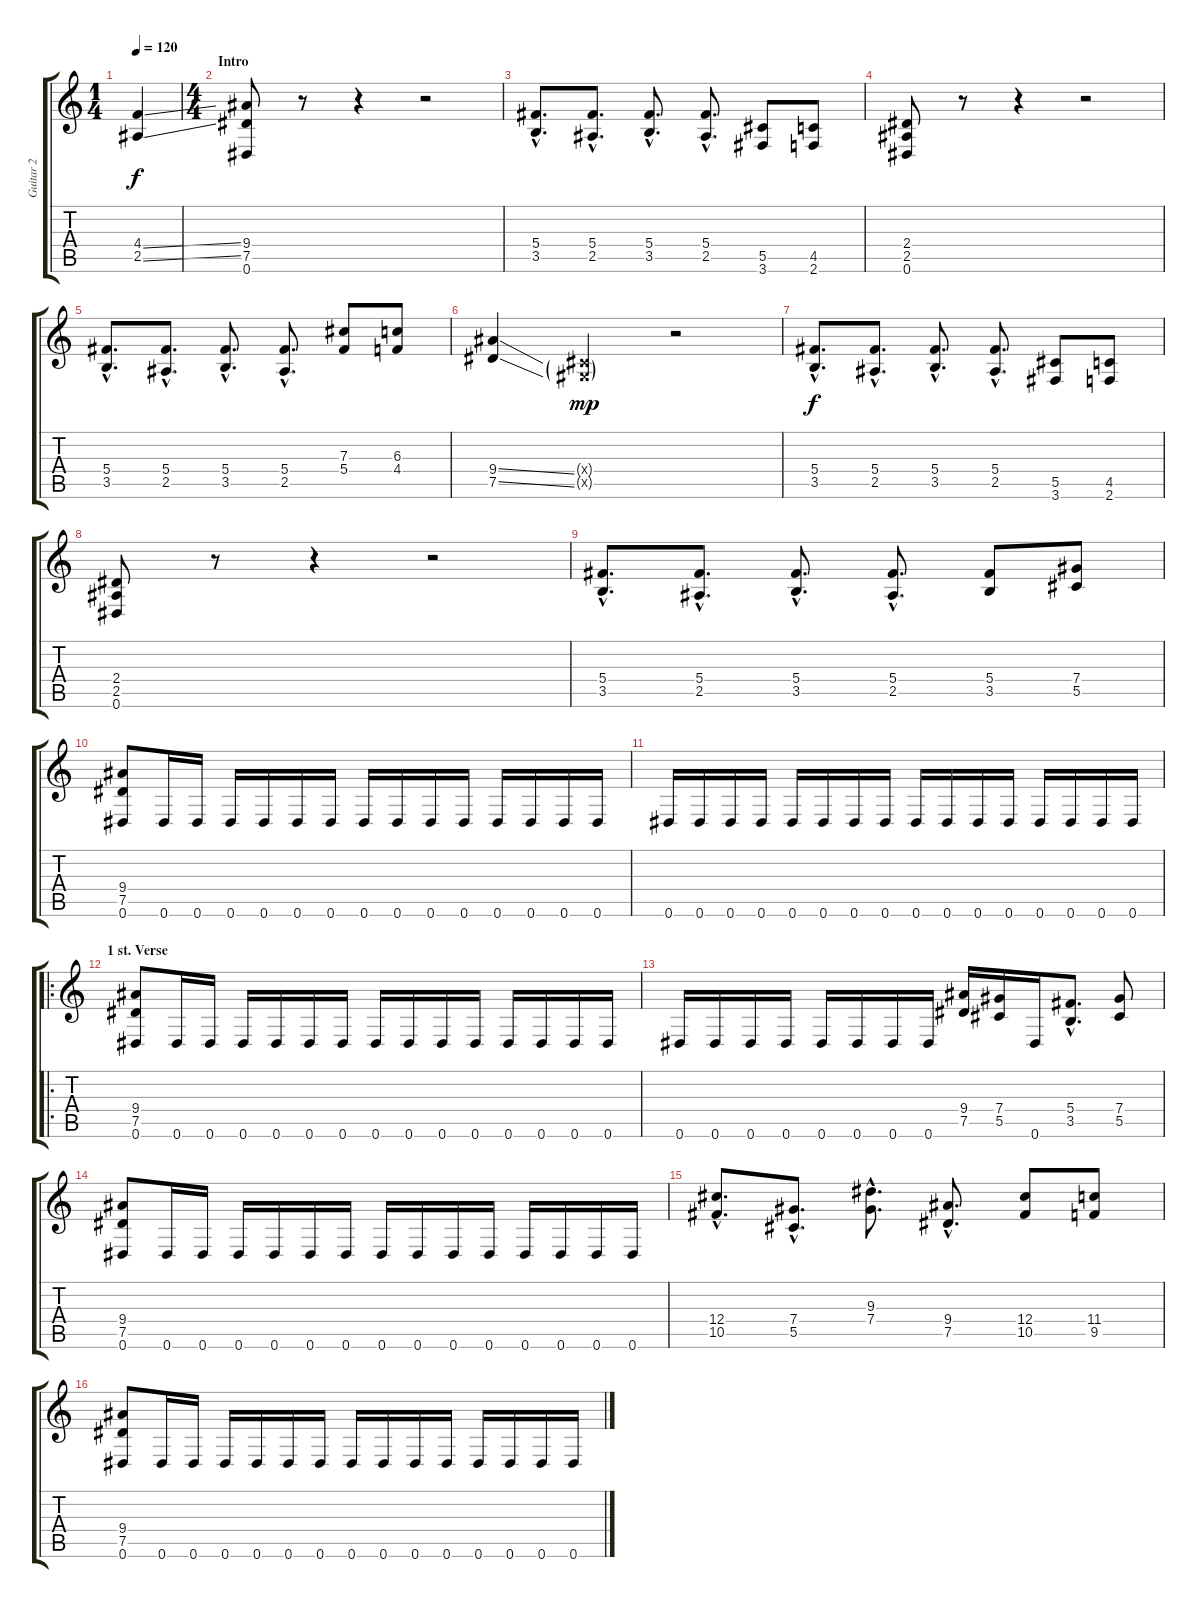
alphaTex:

\track ("Guitar 2" "Guitar 2") {instrument overdrivenguitar}
\staff {score tabs}
\tuning (Eb4 Bb3 Gb3 Db3 Ab2 Eb2) {hide}
\ts (1 4)
\tempo 120
\clef g2
\ks c
(4.4{ss} 2.5{ss}).4{dy f instrument overdrivenguitar} |
\ts (4 4)
\section ("" "Intro")
(9.4 7.5 0.6).8 r.8 r.4 r.2 |
(5.4{hac} 3.5{hac}).8{d} (5.4{hac} 2.5{hac}).8{d} (5.4{hac} 3.5{hac}).8{d} (5.4{hac} 2.5{hac}).8{d} (5.5 3.6).8 (4.5 2.6).8 |
(2.4 2.5 0.6).8 r.8 r.4 r.2 |
(5.4{hac} 3.5{hac}).8{d} (5.4{hac} 2.5{hac}).8{d} (5.4{hac} 3.5{hac}).8{d} (5.4{hac} 2.5{hac}).8{d} (7.3 5.4).8 (6.3 4.4).8 |
(9.4{ss} 7.5{ss}).4 (0.4{g x} 0.5{g x}).4{dy mp} r.2 |
(5.4{hac} 3.5{hac}).8{d dy f} (5.4{hac} 2.5{hac}).8{d} (5.4{hac} 3.5{hac}).8{d} (5.4{hac} 2.5{hac}).8{d} (5.5 3.6).8 (4.5 2.6).8 |
(2.4 2.5 0.6).8 r.8 r.4 r.2 |
(5.4{hac} 3.5{hac}).8{d} (5.4{hac} 2.5{hac}).8{d} (5.4{hac} 3.5{hac}).8{d} (5.4{hac} 2.5{hac}).8{d} (5.4 3.5).8 (7.4 5.5).8 |
(9.4 7.5 0.6).8 0.6.16 0.6.16 0.6.16 0.6.16 0.6.16 0.6.16 0.6.16 0.6.16 0.6.16 0.6.16 0.6.16 0.6.16 0.6.16 0.6.16 |
0.6.16 0.6.16 0.6.16 0.6.16 0.6.16 0.6.16 0.6.16 0.6.16 0.6.16 0.6.16 0.6.16 0.6.16 0.6.16 0.6.16 0.6.16 0.6.16 |
\ro
\section ("" "1 st. Verse")
(9.4 7.5 0.6).8 0.6.16 0.6.16 0.6.16 0.6.16 0.6.16 0.6.16 0.6.16 0.6.16 0.6.16 0.6.16 0.6.16 0.6.16 0.6.16 0.6.16 |
0.6.16 0.6.16 0.6.16 0.6.16 0.6.16 0.6.16 0.6.16 0.6.16 (9.4 7.5).16 (7.4 5.5).16 0.6.16 (5.4{hac} 3.5{hac}).8{d} (7.4 5.5).8 |
(9.4 7.5 0.6).8 0.6.16 0.6.16 0.6.16 0.6.16 0.6.16 0.6.16 0.6.16 0.6.16 0.6.16 0.6.16 0.6.16 0.6.16 0.6.16 0.6.16 |
(12.4{hac} 10.5{hac}).8{d} (7.4{hac} 5.5{hac}).8{d} (9.3{hac} 7.4{hac}).8{d} (9.4{hac} 7.5{hac}).8{d} (12.4 10.5).8 (11.4 9.5).8 |
(9.4 7.5 0.6).8 0.6.16 0.6.16 0.6.16 0.6.16 0.6.16 0.6.16 0.6.16 0.6.16 0.6.16 0.6.16 0.6.16 0.6.16 0.6.16 0.6.16
